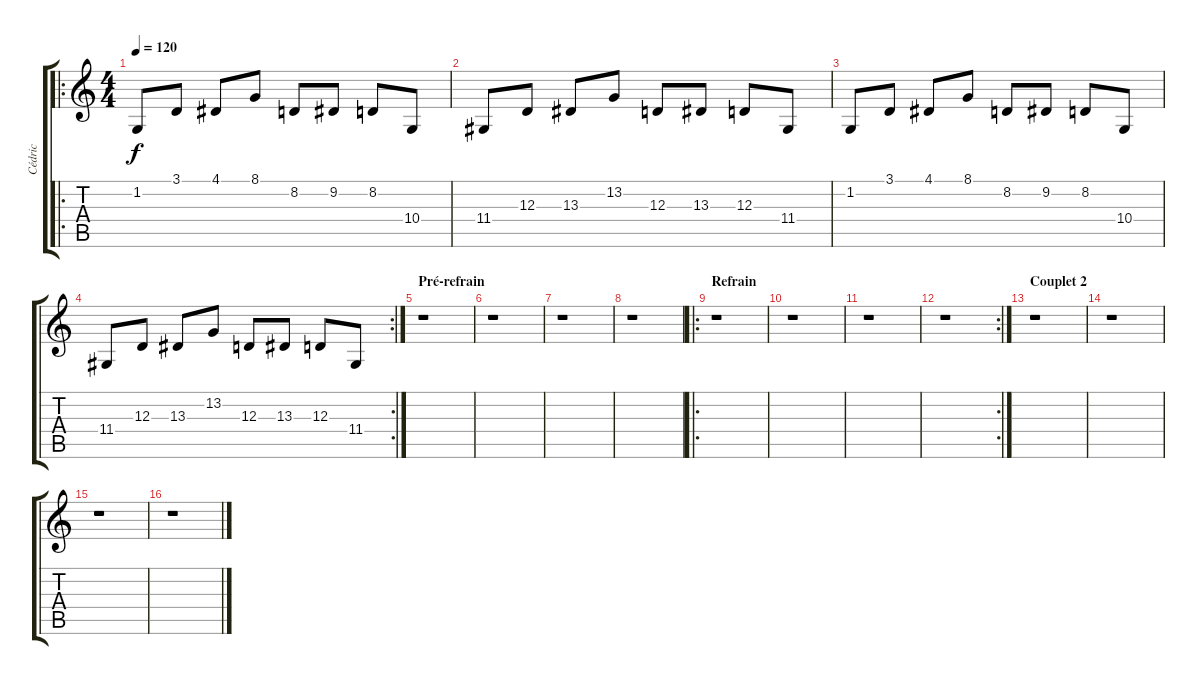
\track ("Cédric" "Cédric") {instrument acousticgrandpiano}
\staff {score tabs}
\tuning (B3 Gb3 D3 A2 E2 B1) {hide}
\ro
\ts (4 4)
\tempo 120
\clef g2
\ks c
1.2.8{dy f} 3.1.8 4.1.8 8.1.8 8.2.8 9.2.8 8.2.8 10.4.8 |
11.4.8 12.3.8 13.3.8 13.2.8 12.3.8 13.3.8 12.3.8 11.4.8 |
1.2.8 3.1.8 4.1.8 8.1.8 8.2.8 9.2.8 8.2.8 10.4.8 |
\rc 2
11.4.8 12.3.8 13.3.8 13.2.8 12.3.8 13.3.8 12.3.8 11.4.8 |
\section ("" "Pré-refrain")
r.1 |
r.1 |
r.1 |
r.1 |
\ro
\section ("" "Refrain")
r.1 |
r.1 |
r.1 |
\rc 2
r.1 |
\section ("" "Couplet 2")
r.1 |
r.1 |
r.1 |
r.1
